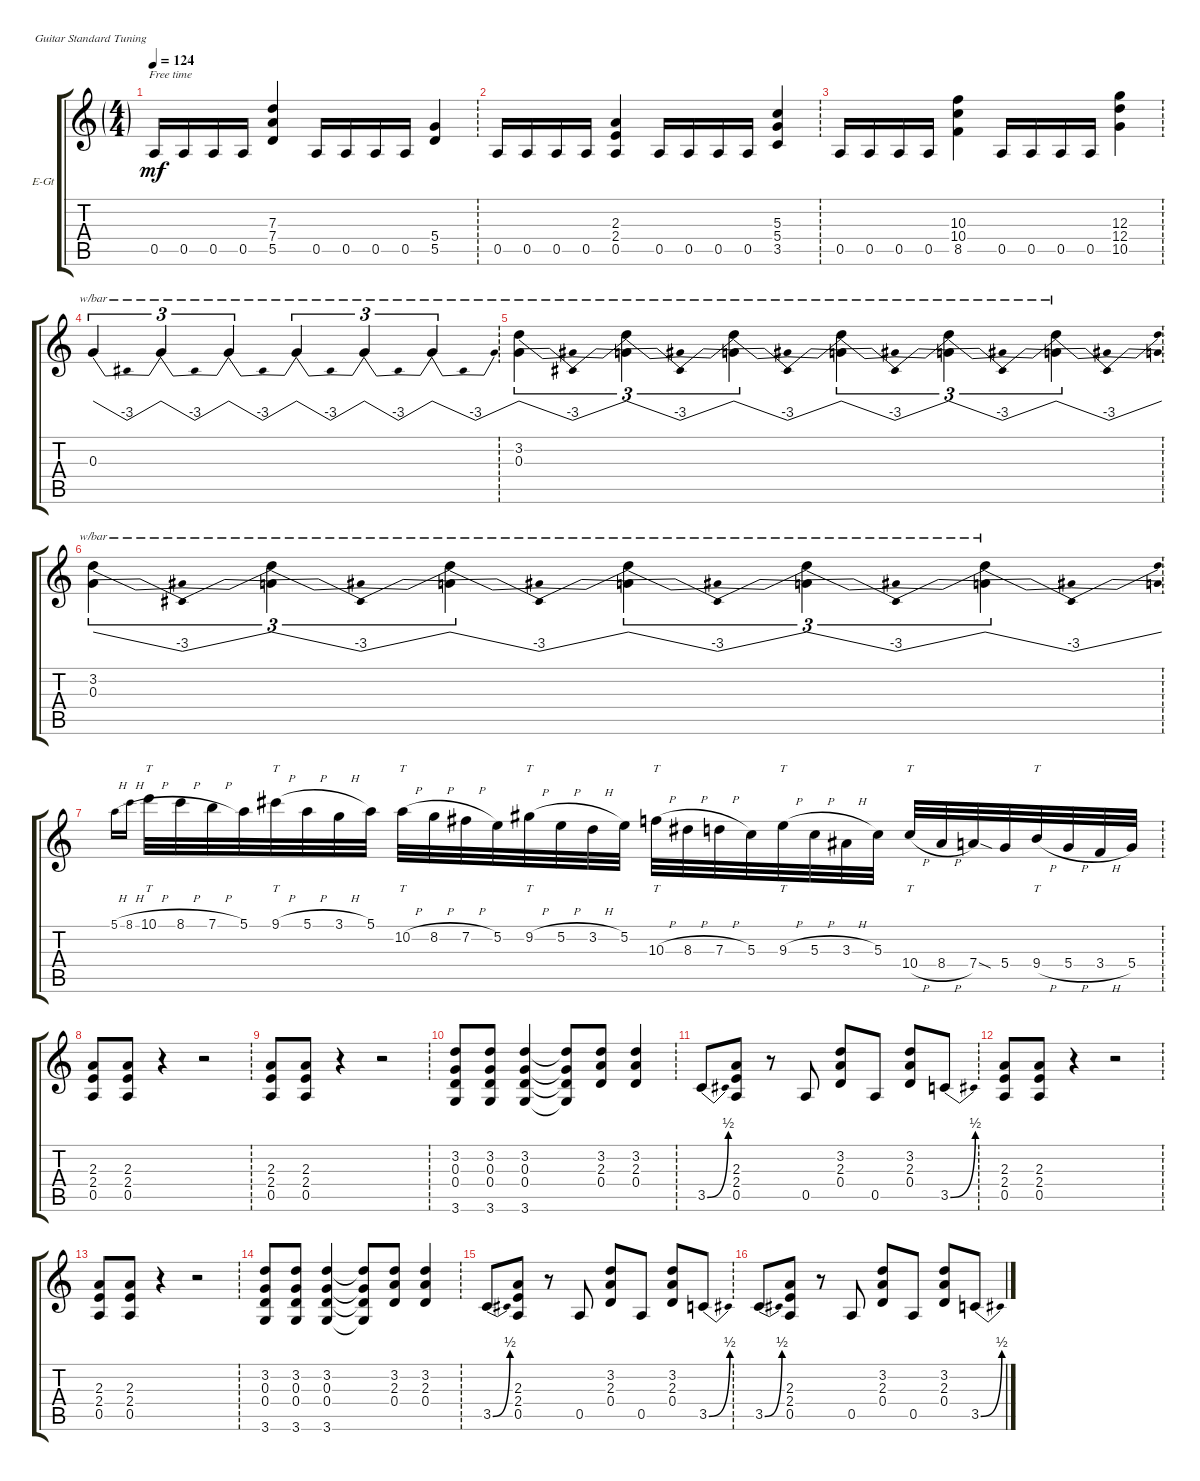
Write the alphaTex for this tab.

\defaultSystemsLayout 4
\bracketExtendMode groupsimilarinstruments
\firstSystemTrackNameOrientation horizontal
\otherSystemsTrackNameOrientation horizontal
\track ("VINNIE VINCENT" "E-Gt") {solo instrument distortionguitar}
\staff {score tabs}
\tuning (E4 B3 G3 D3 A2 E2)
\ts (4 4)
\ft
\tempo 124
\clef g2
\ks c
0.5.16{dy mf} 0.5.16 0.5.16 0.5.16 (5.5 7.4 7.3).4 0.5.16 0.5.16 0.5.16 0.5.16 (5.4 5.5).4 |
\ft
0.5.16 0.5.16 0.5.16 0.5.16 (0.5 2.4 2.3).4 0.5.16 0.5.16 0.5.16 0.5.16 (3.5 5.4 5.3).4 |
\ft
0.5.16 0.5.16 0.5.16 0.5.16 (8.5 10.4 10.3).4 0.5.16 0.5.16 0.5.16 0.5.16 (12.4 10.5 12.3).4 |
\ft
0.3.4{tu (3 2) tbe (dip default 0 0 12.6 -12 15 -12 30 0)} 0.3{t}.4{tu (3 2) tbe (dip default 0 0 12.6 -12 15 -12 30 0)} 0.3{t}.4{tu (3 2) tbe (dip default 0 0 13.2 -12 15 -12 30 0)} 0.3{t}.4{tu (3 2) tbe (dip default 0 0 13.2 -12 15 -12 30 0)} 0.3{t}.4{tu (3 2) tbe (dip default 0 0 13.2 -12 15 -12 30 0)} 0.3{t}.4{tu (3 2) tbe (dip default 0 0 13.2 -12 15 -12 30 0)} |
\ft
(0.3 3.2).4{tu (3 2) tbe (dip default 0 0 13.799999999999999 -12 15 -12 30 0)} (0.3{t} 3.2{t}).4{tu (3 2) tbe (dip default 0 0 12.6 -12 15 -12 30 0)} (0.3{t} 3.2{t}).4{tu (3 2) tbe (dip default 0 0 12 -12 15 -12 30 0)} (0.3{t} 3.2{t}).4{tu (3 2) tbe (dip default 0 0 12 -12 15 -12 30 0)} (0.3{t} 3.2{t}).4{tu (3 2) tbe (dip default 0 0 12 -12 15 -12 30 0)} (0.3{t} 3.2{t}).4{tu (3 2) tbe (dip default 0 0 12 -12 15 -12 30 0)} |
\ft
(0.3 3.2).4{tu (3 2) tbe (dip default 0 0 13.799999999999999 -12 15 -12 30 0)} (0.3{t} 3.2{t}).4{tu (3 2) tbe (dip default 0 0 12.6 -12 15 -12 30 0)} (0.3{t} 3.2{t}).4{tu (3 2) tbe (dip default 0 0 12 -12 15 -12 30 0)} (0.3{t} 3.2{t}).4{tu (3 2) tbe (dip default 0 0 12 -12 15 -12 30 0)} (0.3{t} 3.2{t}).4{tu (3 2) tbe (dip default 0 0 12 -12 15 -12 30 0)} (0.3{t} 3.2{t}).4{tu (3 2) tbe (dip default 0 0 12 -12 15 -12 30 0)} |
\ft
5.1{h}.16{gr onbeat beam invert} 8.1{h}.16{gr onbeat} 10.1{h}.32{tt} 8.1{h}.32 7.1{h}.32 5.1.32 9.1{h}.32{tt} 5.1{h}.32 3.1{h}.32 5.1.32 10.2{h}.32{tt} 8.2{h}.32 7.2{h}.32 5.2.32 9.2{h}.32{tt} 5.2{h}.32 3.2{h}.32 5.2.32 10.3{h}.32{tt} 8.3{h}.32 7.3{h}.32 5.3.32 9.3{h}.32{tt} 5.3{h}.32 3.3{h}.32 5.3.32 10.4{h}.32{tt} 8.4{h}.32 7.4{sod}.32 5.4.32 9.4{h}.32{tt} 5.4{h}.32 3.4{h}.32 5.4.32 |
\ft
(2.3 2.4 0.5).8 (0.5 2.4 2.3).8 r.4 r.2 |
\ft
(2.3 2.4 0.5).8 (0.5 2.4 2.3).8 r.4 r.2 |
\ft
(3.6 0.4 0.3 3.2).8 (3.2 0.3 0.4 3.6).8 (3.6 0.4 0.3 3.2).4 (3.6{t} 0.4{t} 0.3{t} 3.2{t}).8 (3.2 2.3 0.4).8 (3.2 2.3 0.4).4 |
\ft
3.5{be (bend 0 0 19.2 2)}.8 (0.5 2.4 2.3).8 r.8 0.5.8 (0.4 2.3 3.2).8 0.5.8 (0.4 2.3 3.2).8 3.5{be (bend 0 0 15.6 2)}.8 |
\ft
(2.3 2.4 0.5).8 (0.5 2.4 2.3).8 r.4 r.2 |
\ft
(2.3 2.4 0.5).8 (0.5 2.4 2.3).8 r.4 r.2 |
\ft
(3.6 0.4 0.3 3.2).8 (3.2 0.3 0.4 3.6).8 (3.6 0.4 0.3 3.2).4 (3.6{t} 0.4{t} 0.3{t} 3.2{t}).8 (3.2 2.3 0.4).8 (3.2 2.3 0.4).4 |
\ft
3.5{be (bend 0 0 19.2 2)}.8 (0.5 2.4 2.3).8 r.8 0.5.8 (0.4 2.3 3.2).8 0.5.8 (0.4 2.3 3.2).8 3.5{be (bend 0 0 15.6 2)}.8 |
\ft
3.5{be (bend 0 0 19.2 2)}.8 (0.5 2.4 2.3).8 r.8 0.5.8 (0.4 2.3 3.2).8 0.5.8 (0.4 2.3 3.2).8 3.5{be (bend 0 0 15.6 2)}.8
